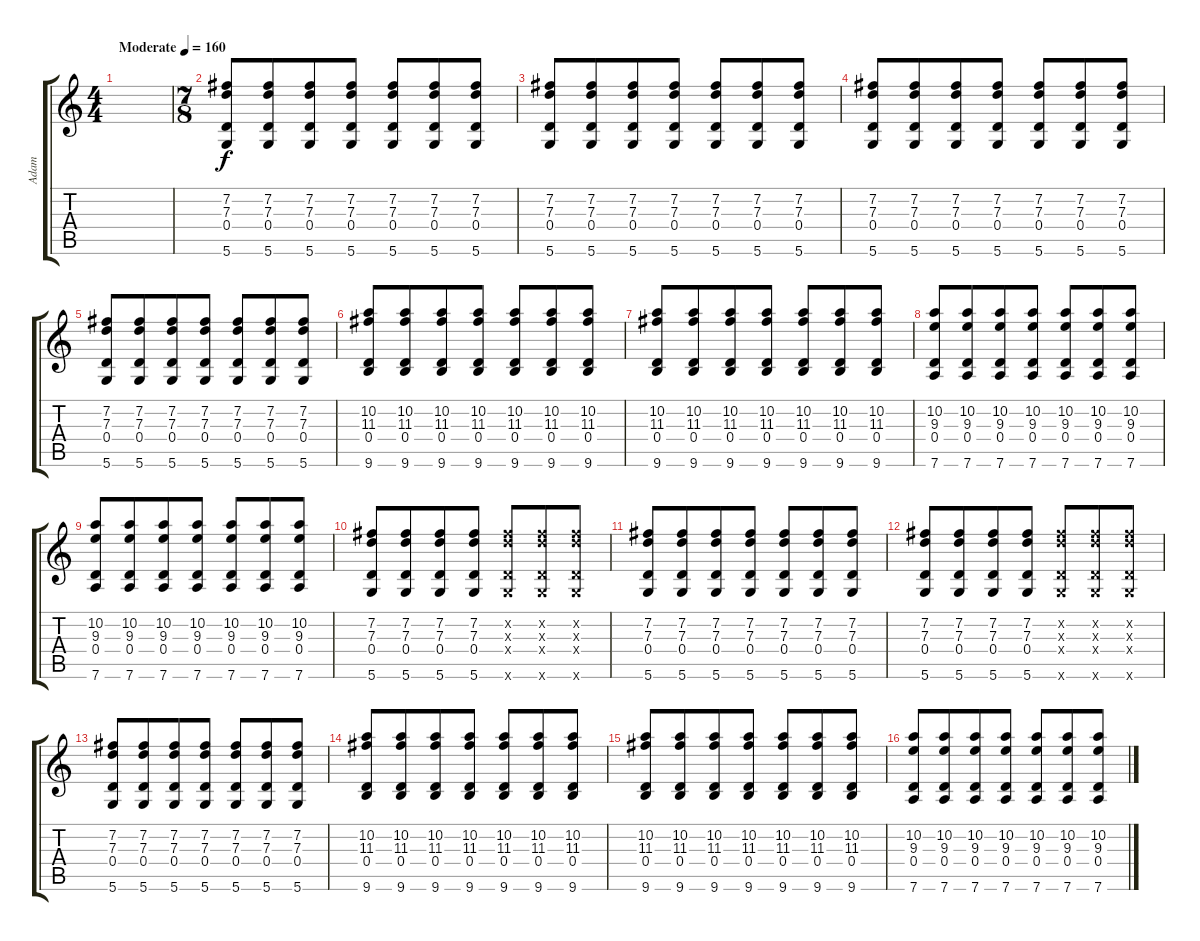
\track ("Adam" "Adam") {instrument distortionguitar}
\staff {score tabs}
\tuning (E4 B3 G3 D3 A2 D2) {hide}
\ts (4 4)
\tempo (160 "Moderate")
\clef g2
\ks c
|
\ts (7 8)
(7.2 7.3 0.4 5.6).8 (7.2 7.3 0.4 5.6).8 (7.2 7.3 0.4 5.6).8 (7.2 7.3 0.4 5.6).8 (7.2 7.3 0.4 5.6).8 (7.2 7.3 0.4 5.6).8 (7.2 7.3 0.4 5.6).8 |
(7.2 7.3 0.4 5.6).8 (7.2 7.3 0.4 5.6).8 (7.2 7.3 0.4 5.6).8 (7.2 7.3 0.4 5.6).8 (7.2 7.3 0.4 5.6).8 (7.2 7.3 0.4 5.6).8 (7.2 7.3 0.4 5.6).8 |
(7.2 7.3 0.4 5.6).8 (7.2 7.3 0.4 5.6).8 (7.2 7.3 0.4 5.6).8 (7.2 7.3 0.4 5.6).8 (7.2 7.3 0.4 5.6).8 (7.2 7.3 0.4 5.6).8 (7.2 7.3 0.4 5.6).8 |
(7.2 7.3 0.4 5.6).8 (7.2 7.3 0.4 5.6).8 (7.2 7.3 0.4 5.6).8 (7.2 7.3 0.4 5.6).8 (7.2 7.3 0.4 5.6).8 (7.2 7.3 0.4 5.6).8 (7.2 7.3 0.4 5.6).8 |
(10.2 11.3 0.4 9.6).8 (10.2 11.3 0.4 9.6).8 (10.2 11.3 0.4 9.6).8 (10.2 11.3 0.4 9.6).8 (10.2 11.3 0.4 9.6).8 (10.2 11.3 0.4 9.6).8 (10.2 11.3 0.4 9.6).8 |
(10.2 11.3 0.4 9.6).8 (10.2 11.3 0.4 9.6).8 (10.2 11.3 0.4 9.6).8 (10.2 11.3 0.4 9.6).8 (10.2 11.3 0.4 9.6).8 (10.2 11.3 0.4 9.6).8 (10.2 11.3 0.4 9.6).8 |
(10.2 9.3 0.4 7.6).8 (10.2 9.3 0.4 7.6).8 (10.2 9.3 0.4 7.6).8 (10.2 9.3 0.4 7.6).8 (10.2 9.3 0.4 7.6).8 (10.2 9.3 0.4 7.6).8 (10.2 9.3 0.4 7.6).8 |
(10.2 9.3 0.4 7.6).8 (10.2 9.3 0.4 7.6).8 (10.2 9.3 0.4 7.6).8 (10.2 9.3 0.4 7.6).8 (10.2 9.3 0.4 7.6).8 (10.2 9.3 0.4 7.6).8 (10.2 9.3 0.4 7.6).8 |
(7.2 7.3 0.4 5.6).8 (7.2 7.3 0.4 5.6).8 (7.2 7.3 0.4 5.6).8 (7.2 7.3 0.4 5.6).8 (7.2{x} 7.3{x} 0.4{x} 5.6{x}).8 (7.2{x} 7.3{x} 0.4{x} 5.6{x}).8 (7.2{x} 7.3{x} 0.4{x} 5.6{x}).8 |
(7.2 7.3 0.4 5.6).8 (7.2 7.3 0.4 5.6).8 (7.2 7.3 0.4 5.6).8 (7.2 7.3 0.4 5.6).8 (7.2 7.3 0.4 5.6).8 (7.2 7.3 0.4 5.6).8 (7.2 7.3 0.4 5.6).8 |
(7.2 7.3 0.4 5.6).8 (7.2 7.3 0.4 5.6).8 (7.2 7.3 0.4 5.6).8 (7.2 7.3 0.4 5.6).8 (7.2{x} 7.3{x} 0.4{x} 5.6{x}).8 (7.2{x} 7.3{x} 0.4{x} 5.6{x}).8 (7.2{x} 7.3{x} 0.4{x} 5.6{x}).8 |
(7.2 7.3 0.4 5.6).8 (7.2 7.3 0.4 5.6).8 (7.2 7.3 0.4 5.6).8 (7.2 7.3 0.4 5.6).8 (7.2 7.3 0.4 5.6).8 (7.2 7.3 0.4 5.6).8 (7.2 7.3 0.4 5.6).8 |
(10.2 11.3 0.4 9.6).8 (10.2 11.3 0.4 9.6).8 (10.2 11.3 0.4 9.6).8 (10.2 11.3 0.4 9.6).8 (10.2 11.3 0.4 9.6).8 (10.2 11.3 0.4 9.6).8 (10.2 11.3 0.4 9.6).8 |
(10.2 11.3 0.4 9.6).8 (10.2 11.3 0.4 9.6).8 (10.2 11.3 0.4 9.6).8 (10.2 11.3 0.4 9.6).8 (10.2 11.3 0.4 9.6).8 (10.2 11.3 0.4 9.6).8 (10.2 11.3 0.4 9.6).8 |
(10.2 9.3 0.4 7.6).8 (10.2 9.3 0.4 7.6).8 (10.2 9.3 0.4 7.6).8 (10.2 9.3 0.4 7.6).8 (10.2 9.3 0.4 7.6).8 (10.2 9.3 0.4 7.6).8 (10.2 9.3 0.4 7.6).8
